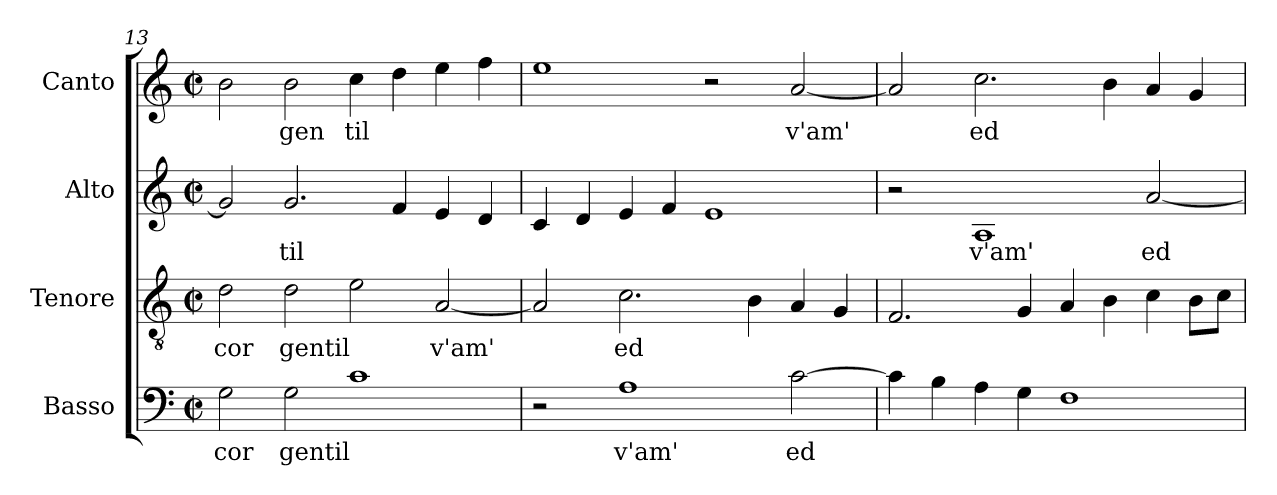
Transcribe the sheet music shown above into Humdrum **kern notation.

**kern	**text	**kern	**text	**kern	**text	**kern	**text
*part4	*part4	*part3	*part3	*part2	*part2	*part1	*part1
*staff4	*staff4	*staff3	*staff3	*staff2	*staff2	*staff1	*staff1
*I"Basso	*	*I"Tenore	*	*I"Alto	*	*I"Canto	*
*clefF4	*	*clefGv2	*	*clefG2	*	*clefG2	*
*k[]	*	*k[]	*	*k[]	*	*k[]	*
*C:	*	*C:	*	*C:	*	*C:	*
*M2/2	*	*M2/2	*	*M2/2	*	*M2/2	*
*met(c|)	*	*met(c|)	*	*met(c|)	*	*met(c|)	*
=13	=13	=13	=13	=13	=13	=13	=13
!	!LO:LY:b:cj	!	!LO:LY:b:cj	!	!LO:LY:b:cj	!	!LO:LY:b:cj
2G\	cor	2d\	cor	2g/]	--	2b\	.
!	!LO:LY:b:cj	!	!LO:LY:b:cj	!	!LO:LY:b:cj	!	!LO:LY:b:cj
2G\	gentil	2d\	gentil	2.g/	-til	2b\	gen
!	!LO:LY:b:cj	!	!LO:LY:b:cj	!	!	!	!LO:LY:b:cj
1c	.	2e\	.	.	.	4cc\	til
!	!	!	!	!	!LO:LY:b:cj	!	!LO:LY:b:cj
.	.	.	.	4f/	.	4dd\	.
!	!	!	!LO:LY:b:cj	!	!LO:LY:b:cj	!	!LO:LY:b:cj
.	.	[<2A/	v'am'	4e/	.	4ee\	.
!	!	!	!	!	!LO:LY:b:cj	!	!LO:LY:b:cj
.	.	.	.	4d/	.	4ff\	.
=14	=14	=14	=14	=14	=14	=14	=14
!	!	!	!LO:LY:b:cj	!	!LO:LY:b:cj	!	!LO:LY:b:cj
2r	.	2A/]	.	4c/	.	1ee	.
!	!	!	!	!	!LO:LY:b:cj	!	!
.	.	.	.	4d/	.	.	.
!	!LO:LY:b:cj	!	!LO:LY:b:cj	!	!LO:LY:b:cj	!	!
1A	v'am'	2.c\	ed	4e/	.	.	.
!	!	!	!	!	!LO:LY:b:cj	!	!
.	.	.	.	4f/	.	.	.
!	!	!	!	!	!LO:LY:b:cj	!	!
.	.	.	.	1e	.	2r	.
!	!	!	!LO:LY:b:cj	!	!	!	!
.	.	4B\	.	.	.	.	.
!	!LO:LY:b:cj	!	!LO:LY:b:cj	!	!	!	!LO:LY:b:cj
[>2c\	ed	4A/	.	.	.	[<2a/	v'am'
!	!	!	!LO:LY:b:cj	!	!	!	!
.	.	4G/	.	.	.	.	.
=15	=15	=15	=15	=15	=15	=15	=15
!	!LO:LY:b:cj	!	!LO:LY:b:cj	!	!	!	!LO:LY:b:cj
4c\]	.	2.F/	.	2r	.	2a/]	.
!	!LO:LY:b:cj	!	!	!	!	!	!
4B\	.	.	.	.	.	.	.
!	!LO:LY:b:cj	!	!	!	!LO:LY:b:cj	!	!LO:LY:b:cj
4A\	.	.	.	1A	v'am'	2.cc\	ed
!	!LO:LY:b:cj	!	!LO:LY:b:cj	!	!	!	!
4G\	.	4G/	.	.	.	.	.
!	!LO:LY:b:cj	!	!LO:LY:b:cj	!	!	!	!
1F	.	4A/	.	.	.	.	.
!	!	!	!LO:LY:b:cj	!	!	!	!LO:LY:b:cj
.	.	4B\	.	.	.	4b\	.
!	!	!	!LO:LY:b:cj	!	!LO:LY:b:cj	!	!LO:LY:b:cj
.	.	4c\	.	[<2a/	ed	4a/	.
!	!	!	!LO:LY:b:cj	!	!	!	!LO:LY:b:cj
.	.	8B\L	.	.	.	4g/	.
!	!	!	!LO:LY:b:cj	!	!	!	!
.	.	8c\J	.	.	.	.	.
=	=	=	=	=	=	=	=
*-	*-	*-	*-	*-	*-	*-	*-
